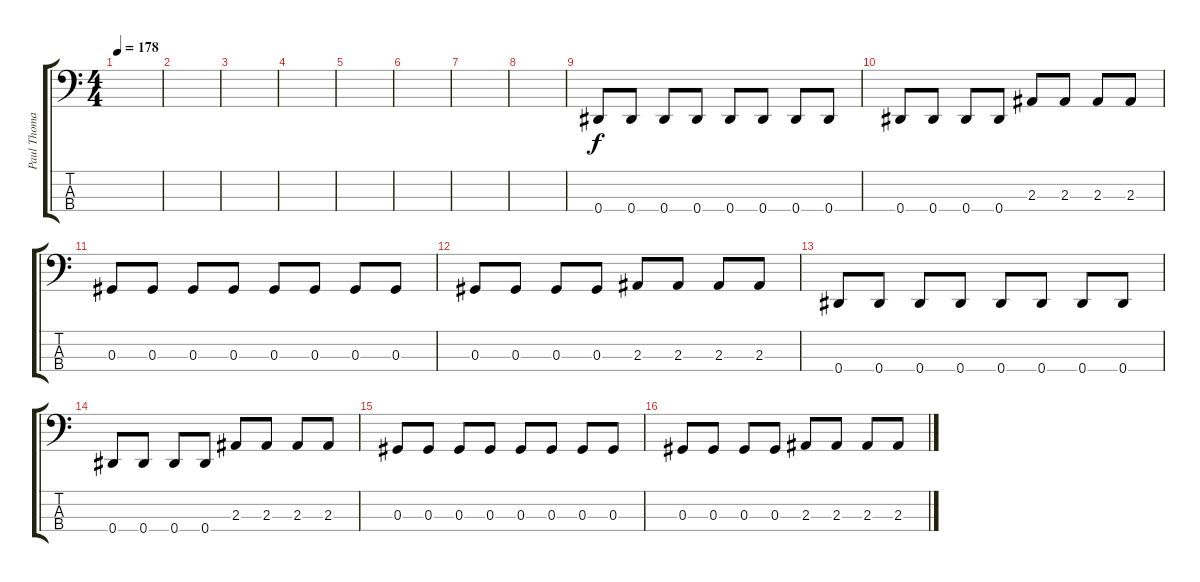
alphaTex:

\track ("Paul Thomas" "Paul Thoma") {instrument electricbasspick}
\staff {score tabs}
\tuning (Gb2 Db2 Ab1 Eb1) {hide}
\ts (4 4)
\tempo 178
\clef f4
\ks c
|
|
|
|
|
|
|
|
0.4.8 0.4.8 0.4.8 0.4.8 0.4.8 0.4.8 0.4.8 0.4.8 |
0.4.8 0.4.8 0.4.8 0.4.8 2.3.8 2.3.8 2.3.8 2.3.8 |
0.3.8 0.3.8 0.3.8 0.3.8 0.3.8 0.3.8 0.3.8 0.3.8 |
0.3.8 0.3.8 0.3.8 0.3.8 2.3.8 2.3.8 2.3.8 2.3.8 |
0.4.8 0.4.8 0.4.8 0.4.8 0.4.8 0.4.8 0.4.8 0.4.8 |
0.4.8 0.4.8 0.4.8 0.4.8 2.3.8 2.3.8 2.3.8 2.3.8 |
0.3.8 0.3.8 0.3.8 0.3.8 0.3.8 0.3.8 0.3.8 0.3.8 |
0.3.8 0.3.8 0.3.8 0.3.8 2.3.8 2.3.8 2.3.8 2.3.8
